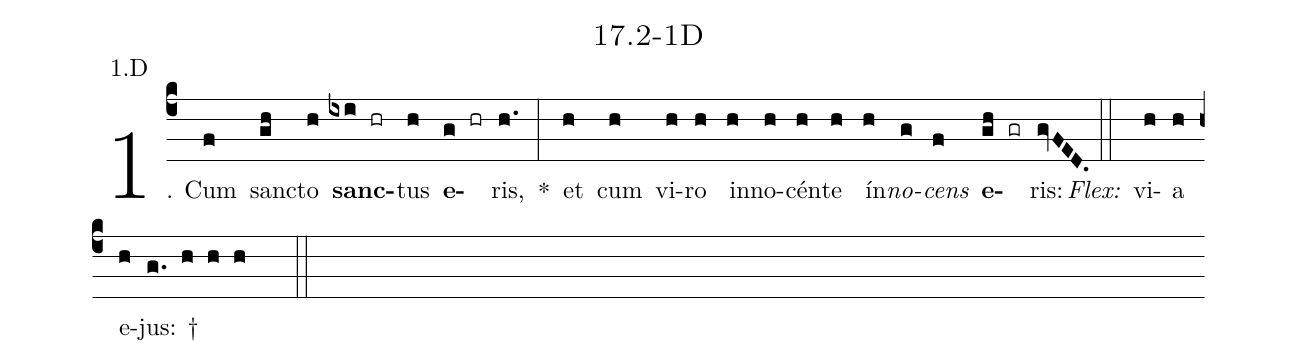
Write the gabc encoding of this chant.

name: 17.2-1D;
annotation: 1.D;
%%
(c4)1. Cum(f) sanc(gh)to(h) <b>sanc</b>(ixi hr)tus(h) <b>e</b>(g hr)ris,(h.) *(:) et(h) cum(h) vi(h)ro(h) in(h)no(h)cén(h)te(h) ín(h)<i>no</i>(g)<i>cens</i>(f) <b>e</b>(gh gr)ris:(gvFED.) (::)
<i>Flex:</i>()  vi(h)a(h) e(h)jus: †(g. h h h  ::)
